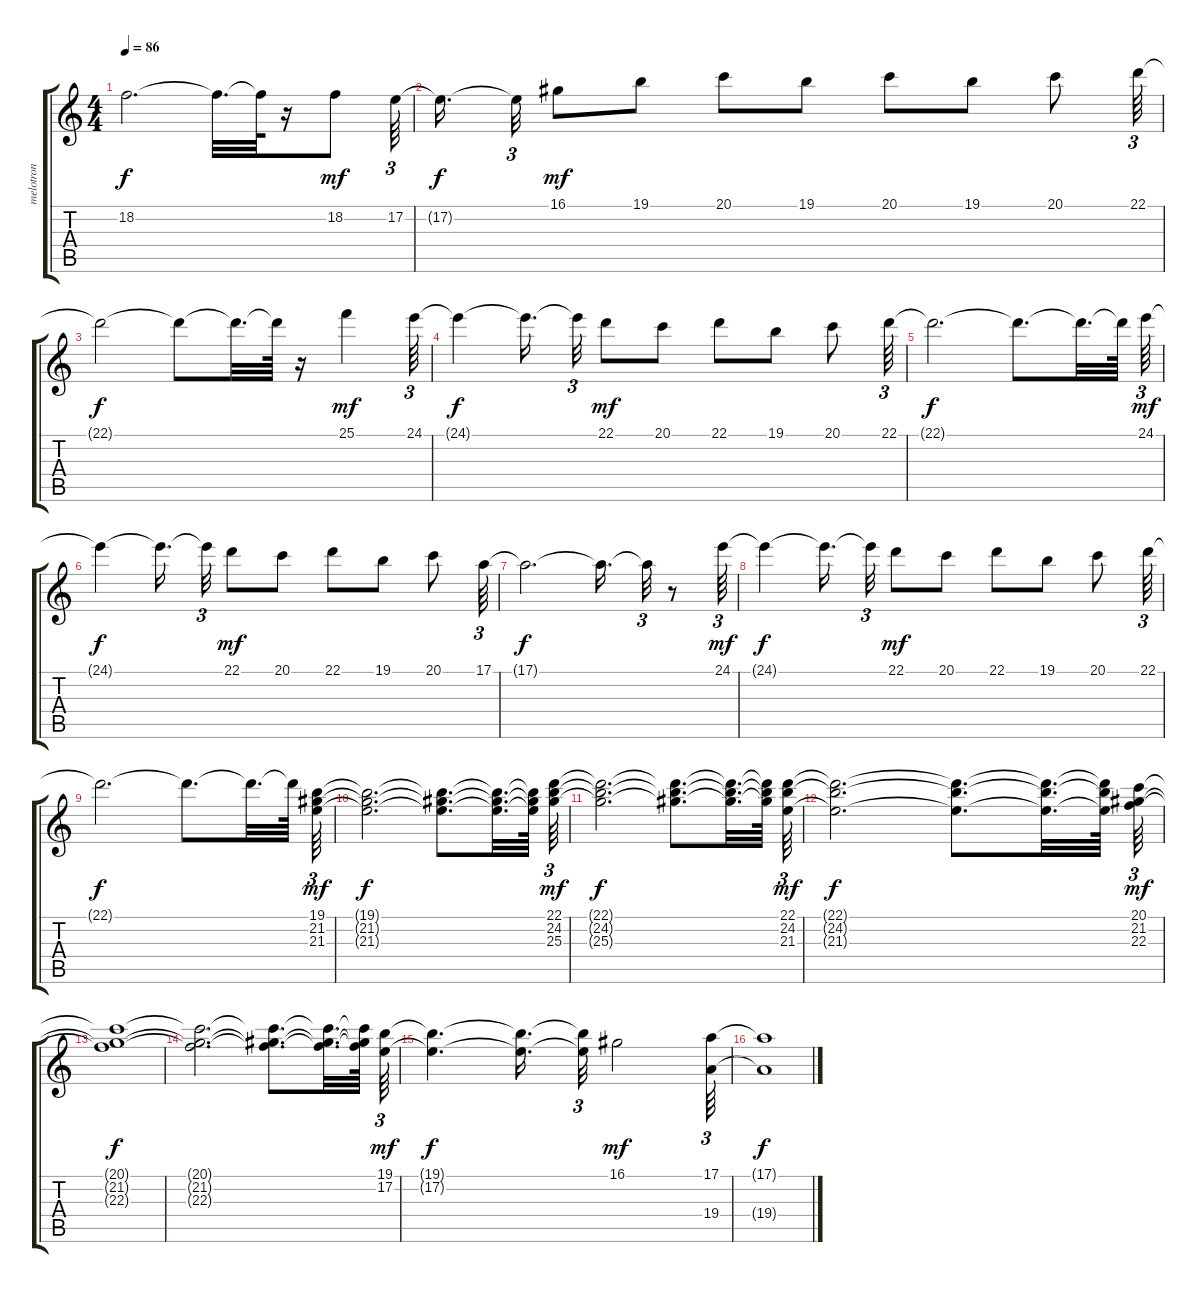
\track ("melotron" "melotron") {instrument stringensemble1}
\staff {score tabs}
\tuning (E4 B3 G3 D3 A2 E2) {hide}
\ts (4 4)
\tempo 86
\clef g2
\ks c
18.2{t}.2{d dy f} 18.2{t}.32{d} 18.2{t}.64 r.16 18.2.8{dy mf} 17.2.64{tu (3 2)} |
17.2{t}.16{d dy f} 17.2{t}.32{tu (3 2)} 16.1.8{dy mf} 19.1.8 20.1.8 19.1.8 20.1.8 19.1.8 20.1.8 22.1.64{tu (3 2)} |
22.1{t}.2{dy f} 22.1{t}.8 22.1{t}.32{d} 22.1{t}.64 r.16 25.1.4{dy mf} 24.1.64{tu (3 2)} |
24.1{t}.4{dy f} 24.1{t}.16{d} 24.1{t}.32{tu (3 2)} 22.1.8{dy mf} 20.1.8 22.1.8 19.1.8 20.1.8 22.1.64{tu (3 2)} |
22.1{t}.2{d dy f} 22.1{t}.8{d} 22.1{t}.32{d} 22.1{t}.64 24.1.64{tu (3 2) dy mf} |
24.1{t}.4{dy f} 24.1{t}.16{d} 24.1{t}.32{tu (3 2)} 22.1.8{dy mf} 20.1.8 22.1.8 19.1.8 20.1.8 17.1.64{tu (3 2)} |
17.1{t}.2{d dy f} 17.1{t}.16{d} 17.1{t}.32{tu (3 2)} r.8 24.1.64{tu (3 2) dy mf} |
24.1{t}.4{dy f} 24.1{t}.16{d} 24.1{t}.32{tu (3 2)} 22.1.8{dy mf} 20.1.8 22.1.8 19.1.8 20.1.8 22.1.64{tu (3 2)} |
22.1{t}.2{d dy f} 22.1{t}.8{d} 22.1{t}.32{d} 22.1{t}.64 (19.1 21.2 21.3).64{tu (3 2) dy mf} |
(19.1{t} 21.2{t} 21.3{t}).2{d dy f} (19.1{t} 21.2{t} 21.3{t}).8{d} (19.1{t} 21.2{t} 21.3{t}).32{d} (19.1{t} 21.2{t} 21.3{t}).64 (22.1 24.2 25.3).64{tu (3 2) dy mf} |
(22.1{t} 24.2{t} 25.3{t}).2{d dy f} (22.1{t} 24.2{t} 25.3{t}).8{d} (22.1{t} 24.2{t} 25.3{t}).32{d} (22.1{t} 24.2{t} 25.3{t}).64 (22.1 24.2 21.3).64{tu (3 2) dy mf} |
(22.1{t} 24.2{t} 21.3{t}).2{d dy f} (22.1{t} 24.2{t} 21.3{t}).8{d} (22.1{t} 24.2{t} 21.3{t}).32{d} (22.1{t} 24.2{t} 21.3{t}).64 (20.1 21.2 22.3).64{tu (3 2) dy mf} |
(20.1{t} 21.2{t} 22.3{t}).1{dy f} |
(20.1{t} 21.2{t} 22.3{t}).2{d} (20.1{t} 21.2{t} 22.3{t}).8{d} (20.1{t} 21.2{t} 22.3{t}).32{d} (20.1{t} 21.2{t} 22.3{t}).64 (19.1 17.2).64{tu (3 2) dy mf balance 7} |
(19.1{t} 17.2{t}).4{d dy f} (19.1{t} 17.2{t}).16{d} (19.1{t} 17.2{t}).32{tu (3 2)} 16.1.2{dy mf balance 7} (17.1 19.4).64{tu (3 2) balance 8} |
(17.1{t} 19.4{t}).1{dy f}
